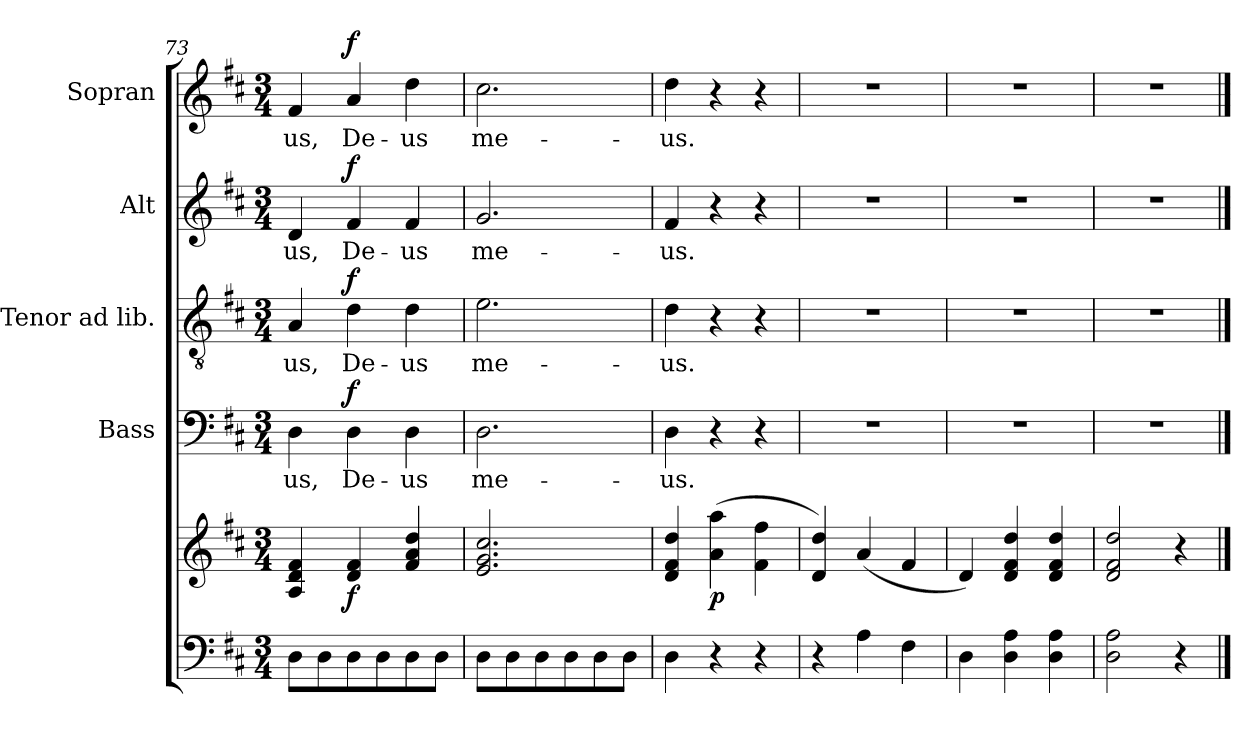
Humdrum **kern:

**kern	**kern	**dynam	**kern	**text	**dynam	**kern	**text	**dynam	**kern	**text	**dynam	**kern	**text	**dynam
*part5	*part5	*part5	*part4	*part4	*part4	*part3	*part3	*part3	*part2	*part2	*part2	*part1	*part1	*part1
*staff6	*staff5	*staff5/6	*staff4	*staff4	*staff4	*staff3	*staff3	*staff3	*staff2	*staff2	*staff2	*staff1	*staff1	*staff1
*	*	*	*I"Bass	*	*	*I"Tenor ad lib.	*	*	*I"Alt	*	*	*I"Sopran	*	*
*	*	*	*I'B.	*	*	*I'T.	*	*	*I'A.	*	*	*I'S.	*	*
*clefF4	*clefG2	*	*clefF4	*	*	*clefGv2	*	*	*clefG2	*	*	*clefG2	*	*
*k[f#c#]	*k[f#c#]	*	*k[f#c#]	*	*	*k[f#c#]	*	*	*k[f#c#]	*	*	*k[f#c#]	*	*
*D:	*D:	*	*D:	*	*	*D:	*	*	*D:	*	*	*D:	*	*
*M3/4	*M3/4	*	*M3/4	*	*	*M3/4	*	*	*M3/4	*	*	*M3/4	*	*
=73	=73	=73	=73	=73	=73	=73	=73	=73	=73	=73	=73	=73	=73	=73
!	!	!	!	!LO:LY:b	!	!	!LO:LY:b	!	!	!LO:LY:b	!	!	!LO:LY:b	!
8D\L	4A/ 4d/ 4f#/	.	4D\	-us,	.	4A/	-us,	.	4d/	-us,	.	4f#/	-us,	.
8D\	.	.	.	.	.	.	.	.	.	.	.	.	.	.
!	!	!LO:DY:b	!	!LO:LY:b	!LO:DY:a	!	!LO:LY:b	!LO:DY:a	!	!LO:LY:b	!LO:DY:a	!	!LO:LY:b	!LO:DY:a
8D\	4d/ 4f#/	f	4D\	De-	f	4d\	De-	f	4f#/	De-	f	4a/	De-	f
8D\	.	.	.	.	.	.	.	.	.	.	.	.	.	.
!	!	!	!	!LO:LY:b	!	!	!LO:LY:b	!	!	!LO:LY:b	!	!	!LO:LY:b	!
8D\	4f#/ 4a/ 4dd/	.	4D\	-us	.	4d\	-us	.	4f#/	-us	.	4dd\	-us	.
8D\J	.	.	.	.	.	.	.	.	.	.	.	.	.	.
=74	=74	=74	=74	=74	=74	=74	=74	=74	=74	=74	=74	=74	=74	=74
!	!	!	!	!LO:LY:b	!	!	!LO:LY:b	!	!	!LO:LY:b	!	!	!LO:LY:b	!
8D\L	2.e/ 2.g/ 2.cc#/	.	2.D\	me-	.	2.e\	me-	.	2.g/	me-	.	2.cc#\	me-	.
8D\	.	.	.	.	.	.	.	.	.	.	.	.	.	.
8D\	.	.	.	.	.	.	.	.	.	.	.	.	.	.
8D\	.	.	.	.	.	.	.	.	.	.	.	.	.	.
8D\	.	.	.	.	.	.	.	.	.	.	.	.	.	.
8D\J	.	.	.	.	.	.	.	.	.	.	.	.	.	.
=75	=75	=75	=75	=75	=75	=75	=75	=75	=75	=75	=75	=75	=75	=75
!	!	!	!	!LO:LY:b	!	!	!LO:LY:b	!	!	!LO:LY:b	!	!	!LO:LY:b	!
4D\	4d/ 4f#/ 4dd/	.	4D\	-us.	.	4d\	-us.	.	4f#/	-us.	.	4dd\	-us.	.
!	!	!LO:DY:b	!	!	!	!	!	!	!	!	!	!	!	!
4r	(>4a\ 4aa\	p	4r	.	.	4r	.	.	4r	.	.	4r	.	.
4r	4f#\ 4ff#\	.	4r	.	.	4r	.	.	4r	.	.	4r	.	.
=76	=76	=76	=76	=76	=76	=76	=76	=76	=76	=76	=76	=76	=76	=76
4r	4d/ 4dd/)	.	2.r	.	.	2.r	.	.	2.r	.	.	2.r	.	.
4A\	(<4a/	.	.	.	.	.	.	.	.	.	.	.	.	.
4F#\	4f#/	.	.	.	.	.	.	.	.	.	.	.	.	.
=77	=77	=77	=77	=77	=77	=77	=77	=77	=77	=77	=77	=77	=77	=77
4D\	4d/)	.	2.r	.	.	2.r	.	.	2.r	.	.	2.r	.	.
4D\ 4A\	4d/ 4f#/ 4dd/	.	.	.	.	.	.	.	.	.	.	.	.	.
4D\ 4A\	4d/ 4f#/ 4dd/	.	.	.	.	.	.	.	.	.	.	.	.	.
=78	=78	=78	=78	=78	=78	=78	=78	=78	=78	=78	=78	=78	=78	=78
2D\ 2A\	2d/ 2f#/ 2dd/	.	2.r	.	.	2.r	.	.	2.r	.	.	2.r	.	.
4r	4r	.	.	.	.	.	.	.	.	.	.	.	.	.
==	==	==	==	==	==	==	==	==	==	==	==	==	==	==
*-	*-	*-	*-	*-	*-	*-	*-	*-	*-	*-	*-	*-	*-	*-
